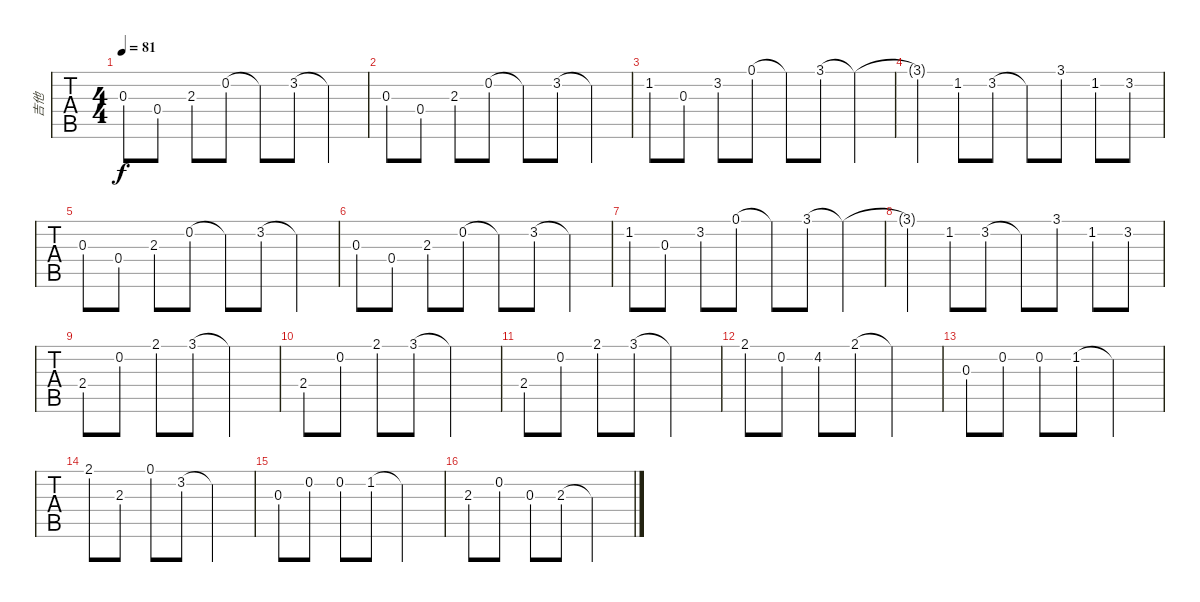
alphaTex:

\track ("吉他" "吉他") {instrument electricguitarmuted}
\staff {tabs}
\tuning (E4 B3 G3 D3 A2 E2) {hide}
\ts (4 4)
\tempo 81
\clef g2
\ks g
0.3.8{dy f} 0.4.8 2.3.8 0.2.8 0.2{t}.8 3.2.8 3.2{t}.4 |
0.3.8 0.4.8 2.3.8 0.2.8 0.2{t}.8 3.2.8 3.2{t}.4 |
1.2.8 0.3.8 3.2.8 0.1.8 0.1{t}.8 3.1.8 3.1{t}.4 |
3.1{t}.4 1.2.8 3.2.8 3.2{t}.8 3.1.8 1.2.8 3.2.8 |
0.3.8 0.4.8 2.3.8 0.2.8 0.2{t}.8 3.2.8 3.2{t}.4 |
0.3.8 0.4.8 2.3.8 0.2.8 0.2{t}.8 3.2.8 3.2{t}.4 |
1.2.8 0.3.8 3.2.8 0.1.8 0.1{t}.8 3.1.8 3.1{t}.4 |
3.1{t}.4 1.2.8 3.2.8 3.2{t}.8 3.1.8 1.2.8 3.2.8 |
2.4.8 0.2.8 2.1.8 3.1.8 3.1{t}.2 |
2.4.8 0.2.8 2.1.8 3.1.8 3.1{t}.2 |
2.4.8 0.2.8 2.1.8 3.1.8 3.1{t}.2 |
2.1.8 0.2.8 4.2.8 2.1.8 2.1{t}.2 |
0.3.8 0.2.8 0.2.8 1.2.8 1.2{t}.2 |
2.1.8 2.3.8 0.1.8 3.2.8 3.2{t}.2 |
0.3.8 0.2.8 0.2.8 1.2.8 1.2{t}.2 |
2.3.8 0.2.8 0.3.8 2.3.8 2.3{t}.2
